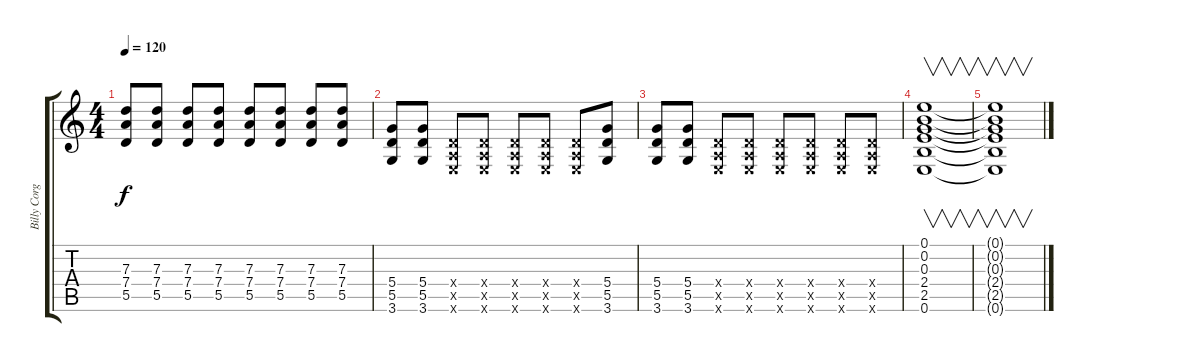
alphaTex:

\track ("Billy Corgan" "Billy Corg") {instrument overdrivenguitar}
\staff {score tabs}
\tuning (E4 B3 G3 D3 A2 E2) {hide}
\ts (4 4)
\tempo 120
\clef g2
\ks c
(7.3 7.4 5.5).8{dy f} (7.3 7.4 5.5).8 (7.3 7.4 5.5).8 (7.3 7.4 5.5).8 (7.3 7.4 5.5).8 (7.3 7.4 5.5).8 (7.3 7.4 5.5).8 (7.3 7.4 5.5).8 |
(5.4 5.5 3.6).8 (5.4 5.5 3.6).8 (0.4{x} 0.5{x} 0.6{x}).8 (0.4{x} 0.5{x} 0.6{x}).8 (0.4{x} 0.5{x} 0.6{x}).8 (0.4{x} 0.5{x} 0.6{x}).8 (0.4{x} 0.5{x} 0.6{x}).8 (5.4 5.5 3.6).8 |
(5.4 5.5 3.6).8 (5.4 5.5 3.6).8 (0.4{x} 0.5{x} 0.6{x}).8 (0.4{x} 0.5{x} 0.6{x}).8 (0.4{x} 0.5{x} 0.6{x}).8 (0.4{x} 0.5{x} 0.6{x}).8 (0.4{x} 0.5{x} 0.6{x}).8 (0.4{x} 0.5{x} 0.6{x}).8 |
(0.1 0.2 0.3 2.4 2.5 0.6).1{v} |
(0.1{t} 0.2{t} 0.3{t} 2.4{t} 2.5{t} 0.6{t}).1{v}
